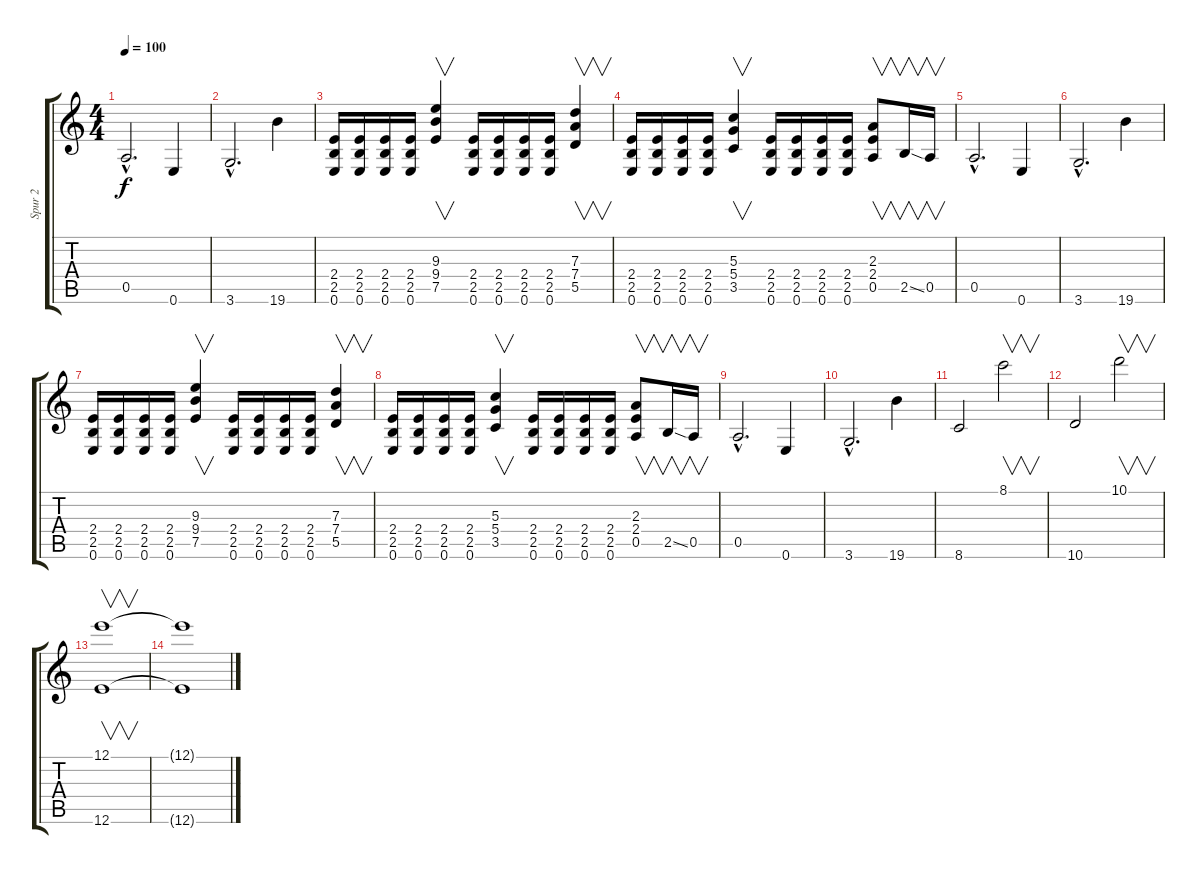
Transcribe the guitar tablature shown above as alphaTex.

\track ("Spur 2" "Spur 2") {instrument overdrivenguitar}
\staff {score tabs}
\tuning (E4 B3 G3 D3 A2 E2) {hide}
\ts (4 4)
\tempo 100
\clef g2
\ks c
0.5{hac}.2{d dy f} 0.6.4 |
3.6{hac}.2{d} 19.6.4 |
(2.4 2.5 0.6).16 (2.4 2.5 0.6).16 (2.4 2.5 0.6).16 (2.4 2.5 0.6).16 (9.3 9.4 7.5).4{v} (2.4 2.5 0.6).16 (2.4 2.5 0.6).16 (2.4 2.5 0.6).16 (2.4 2.5 0.6).16 (7.3 7.4 5.5).4{v} |
(2.4 2.5 0.6).16 (2.4 2.5 0.6).16 (2.4 2.5 0.6).16 (2.4 2.5 0.6).16 (5.3 5.4 3.5).4{v} (2.4 2.5 0.6).16 (2.4 2.5 0.6).16 (2.4 2.5 0.6).16 (2.4 2.5 0.6).16 (2.3 2.4 0.5).8{v} 2.5{ss}.16{v} 0.5.16{v} |
0.5{hac}.2{d} 0.6.4 |
3.6{hac}.2{d} 19.6.4 |
(2.4 2.5 0.6).16 (2.4 2.5 0.6).16 (2.4 2.5 0.6).16 (2.4 2.5 0.6).16 (9.3 9.4 7.5).4{v} (2.4 2.5 0.6).16 (2.4 2.5 0.6).16 (2.4 2.5 0.6).16 (2.4 2.5 0.6).16 (7.3 7.4 5.5).4{v} |
(2.4 2.5 0.6).16 (2.4 2.5 0.6).16 (2.4 2.5 0.6).16 (2.4 2.5 0.6).16 (5.3 5.4 3.5).4{v} (2.4 2.5 0.6).16 (2.4 2.5 0.6).16 (2.4 2.5 0.6).16 (2.4 2.5 0.6).16 (2.3 2.4 0.5).8{v} 2.5{ss}.16{v} 0.5.16{v} |
0.5{hac}.2{d} 0.6.4 |
3.6{hac}.2{d} 19.6.4 |
8.6.2 8.1.2{v} |
10.6.2 10.1.2{v} |
(12.1 12.6).1{v} |
(12.1{t} 12.6{t}).1
